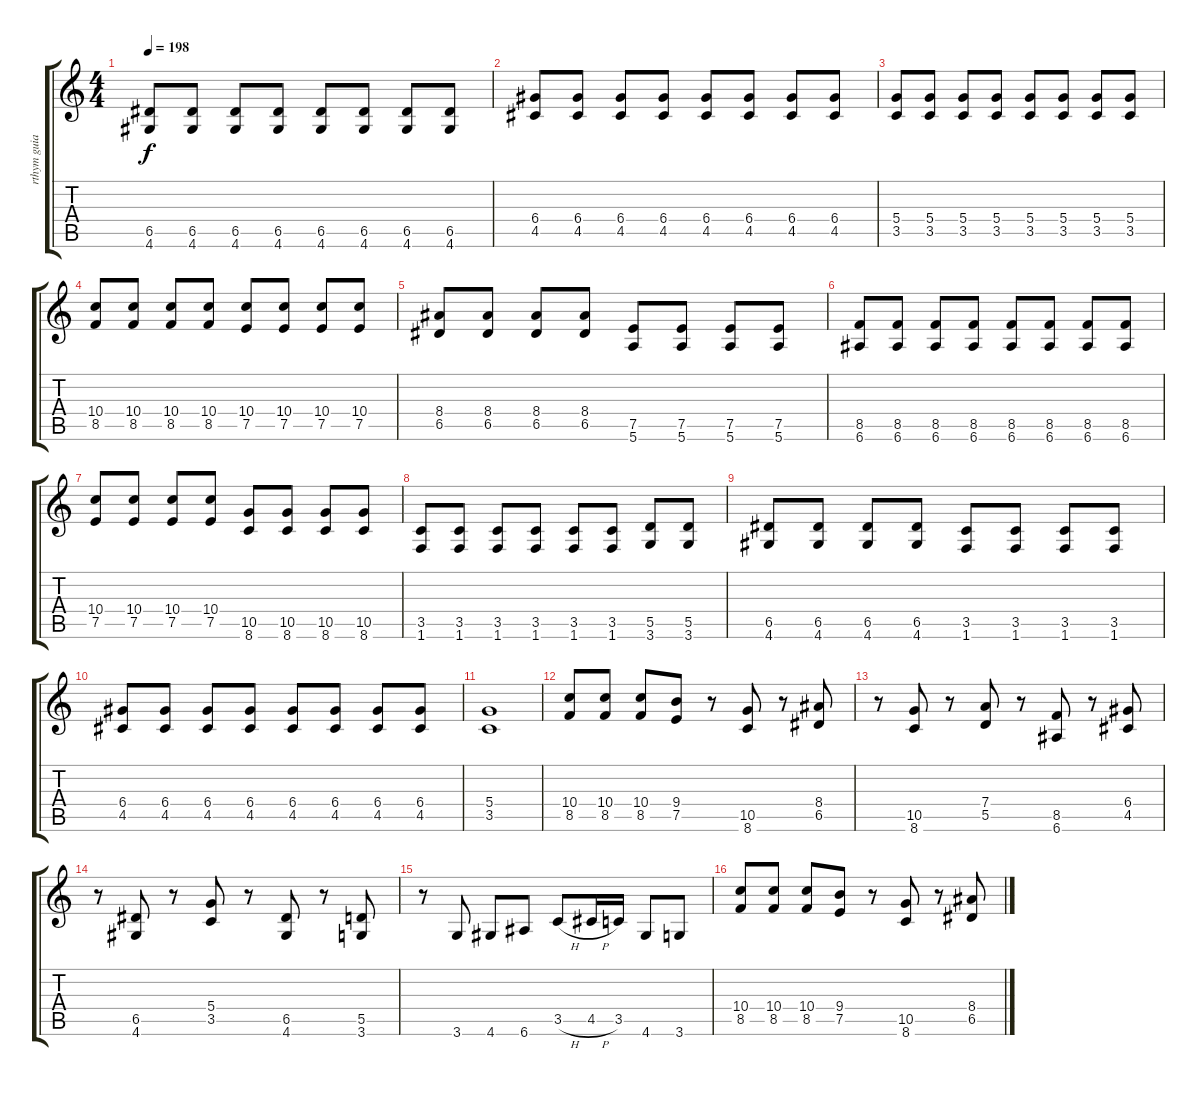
\track ("rthym guiar" "rthym guia") {instrument distortionguitar}
\staff {score tabs}
\tuning (E4 B3 G3 D3 A2 E2) {hide}
\ts (4 4)
\tempo 198
\clef g2
\ks c
(6.5 4.6).8{dy f} (6.5 4.6).8 (6.5 4.6).8 (6.5 4.6).8 (6.5 4.6).8 (6.5 4.6).8 (6.5 4.6).8 (6.5 4.6).8 |
(6.4 4.5).8 (6.4 4.5).8 (6.4 4.5).8 (6.4 4.5).8 (6.4 4.5).8 (6.4 4.5).8 (6.4 4.5).8 (6.4 4.5).8 |
(5.4 3.5).8 (5.4 3.5).8 (5.4 3.5).8 (5.4 3.5).8 (5.4 3.5).8 (5.4 3.5).8 (5.4 3.5).8 (5.4 3.5).8 |
(10.4 8.5).8 (10.4 8.5).8 (10.4 8.5).8 (10.4 8.5).8 (10.4 7.5).8 (10.4 7.5).8 (10.4 7.5).8 (10.4 7.5).8 |
(8.4 6.5).8 (8.4 6.5).8 (8.4 6.5).8 (8.4 6.5).8 (7.5 5.6).8 (7.5 5.6).8 (7.5 5.6).8 (7.5 5.6).8 |
(8.5 6.6).8 (8.5 6.6).8 (8.5 6.6).8 (8.5 6.6).8 (8.5 6.6).8 (8.5 6.6).8 (8.5 6.6).8 (8.5 6.6).8 |
(10.4 7.5).8 (10.4 7.5).8 (10.4 7.5).8 (10.4 7.5).8 (10.5 8.6).8 (10.5 8.6).8 (10.5 8.6).8 (10.5 8.6).8 |
(3.5 1.6).8 (3.5 1.6).8 (3.5 1.6).8 (3.5 1.6).8 (3.5 1.6).8 (3.5 1.6).8 (5.5 3.6).8 (5.5 3.6).8 |
(6.5 4.6).8 (6.5 4.6).8 (6.5 4.6).8 (6.5 4.6).8 (3.5 1.6).8 (3.5 1.6).8 (3.5 1.6).8 (3.5 1.6).8 |
(6.4 4.5).8 (6.4 4.5).8 (6.4 4.5).8 (6.4 4.5).8 (6.4 4.5).8 (6.4 4.5).8 (6.4 4.5).8 (6.4 4.5).8 |
(5.4 3.5).1 |
(10.4 8.5).8 (10.4 8.5).8 (10.4 8.5).8 (9.4 7.5).8 r.8 (10.5 8.6).8 r.8 (8.4 6.5).8 |
r.8 (10.5 8.6).8 r.8 (7.4 5.5).8 r.8 (8.5 6.6).8 r.8 (6.4 4.5).8 |
r.8 (6.5 4.6).8 r.8 (5.4 3.5).8 r.8 (6.5 4.6).8 r.8 (5.5 3.6).8 |
r.8 3.6.8 4.6.8 6.6.8 3.5{h}.8 4.5{h}.16 3.5.16 4.6.8 3.6.8 |
(10.4 8.5).8 (10.4 8.5).8 (10.4 8.5).8 (9.4 7.5).8 r.8 (10.5 8.6).8 r.8 (8.4 6.5).8
